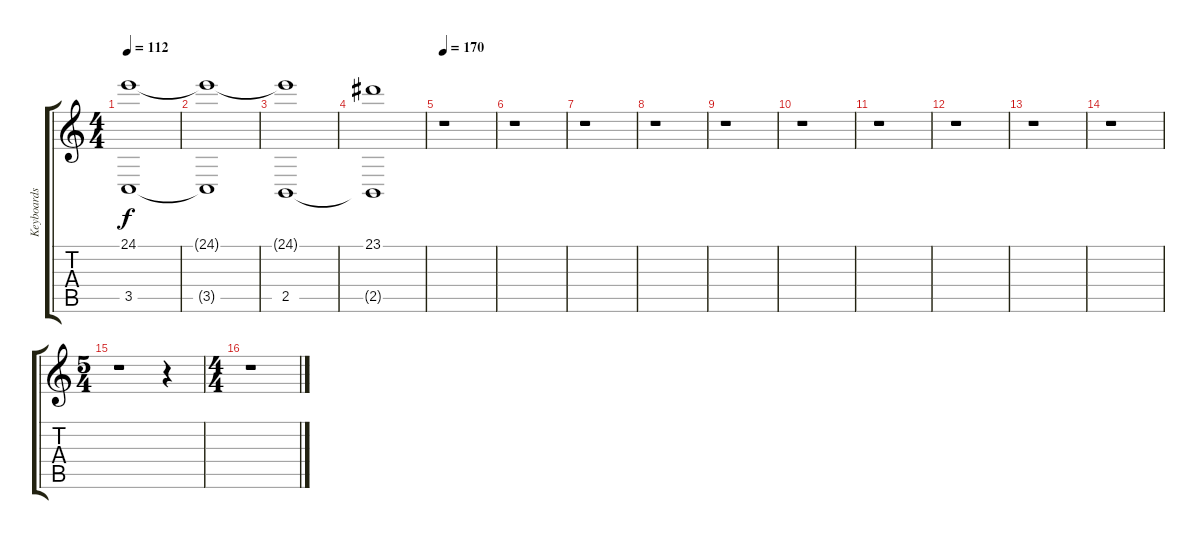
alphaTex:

\track ("Keyboards" "Keyboards") {instrument synthstrings1}
\staff {score tabs}
\tuning (E4 B3 G3 D3 A2 E2) {hide}
\ts (4 4)
\tempo 112
\clef g2
\ks c
(24.1 3.5).1{dy f} |
(24.1{t} 3.5{t}).1 |
(24.1{t} 2.5).1 |
(23.1 2.5{t}).1 |
\tempo 170
r.1 |
r.1 |
r.1 |
r.1 |
r.1 |
r.1 |
r.1 |
r.1 |
r.1 |
r.1 |
\ts (5 4)
r.1 r.4 |
\ts (4 4)
r.1
